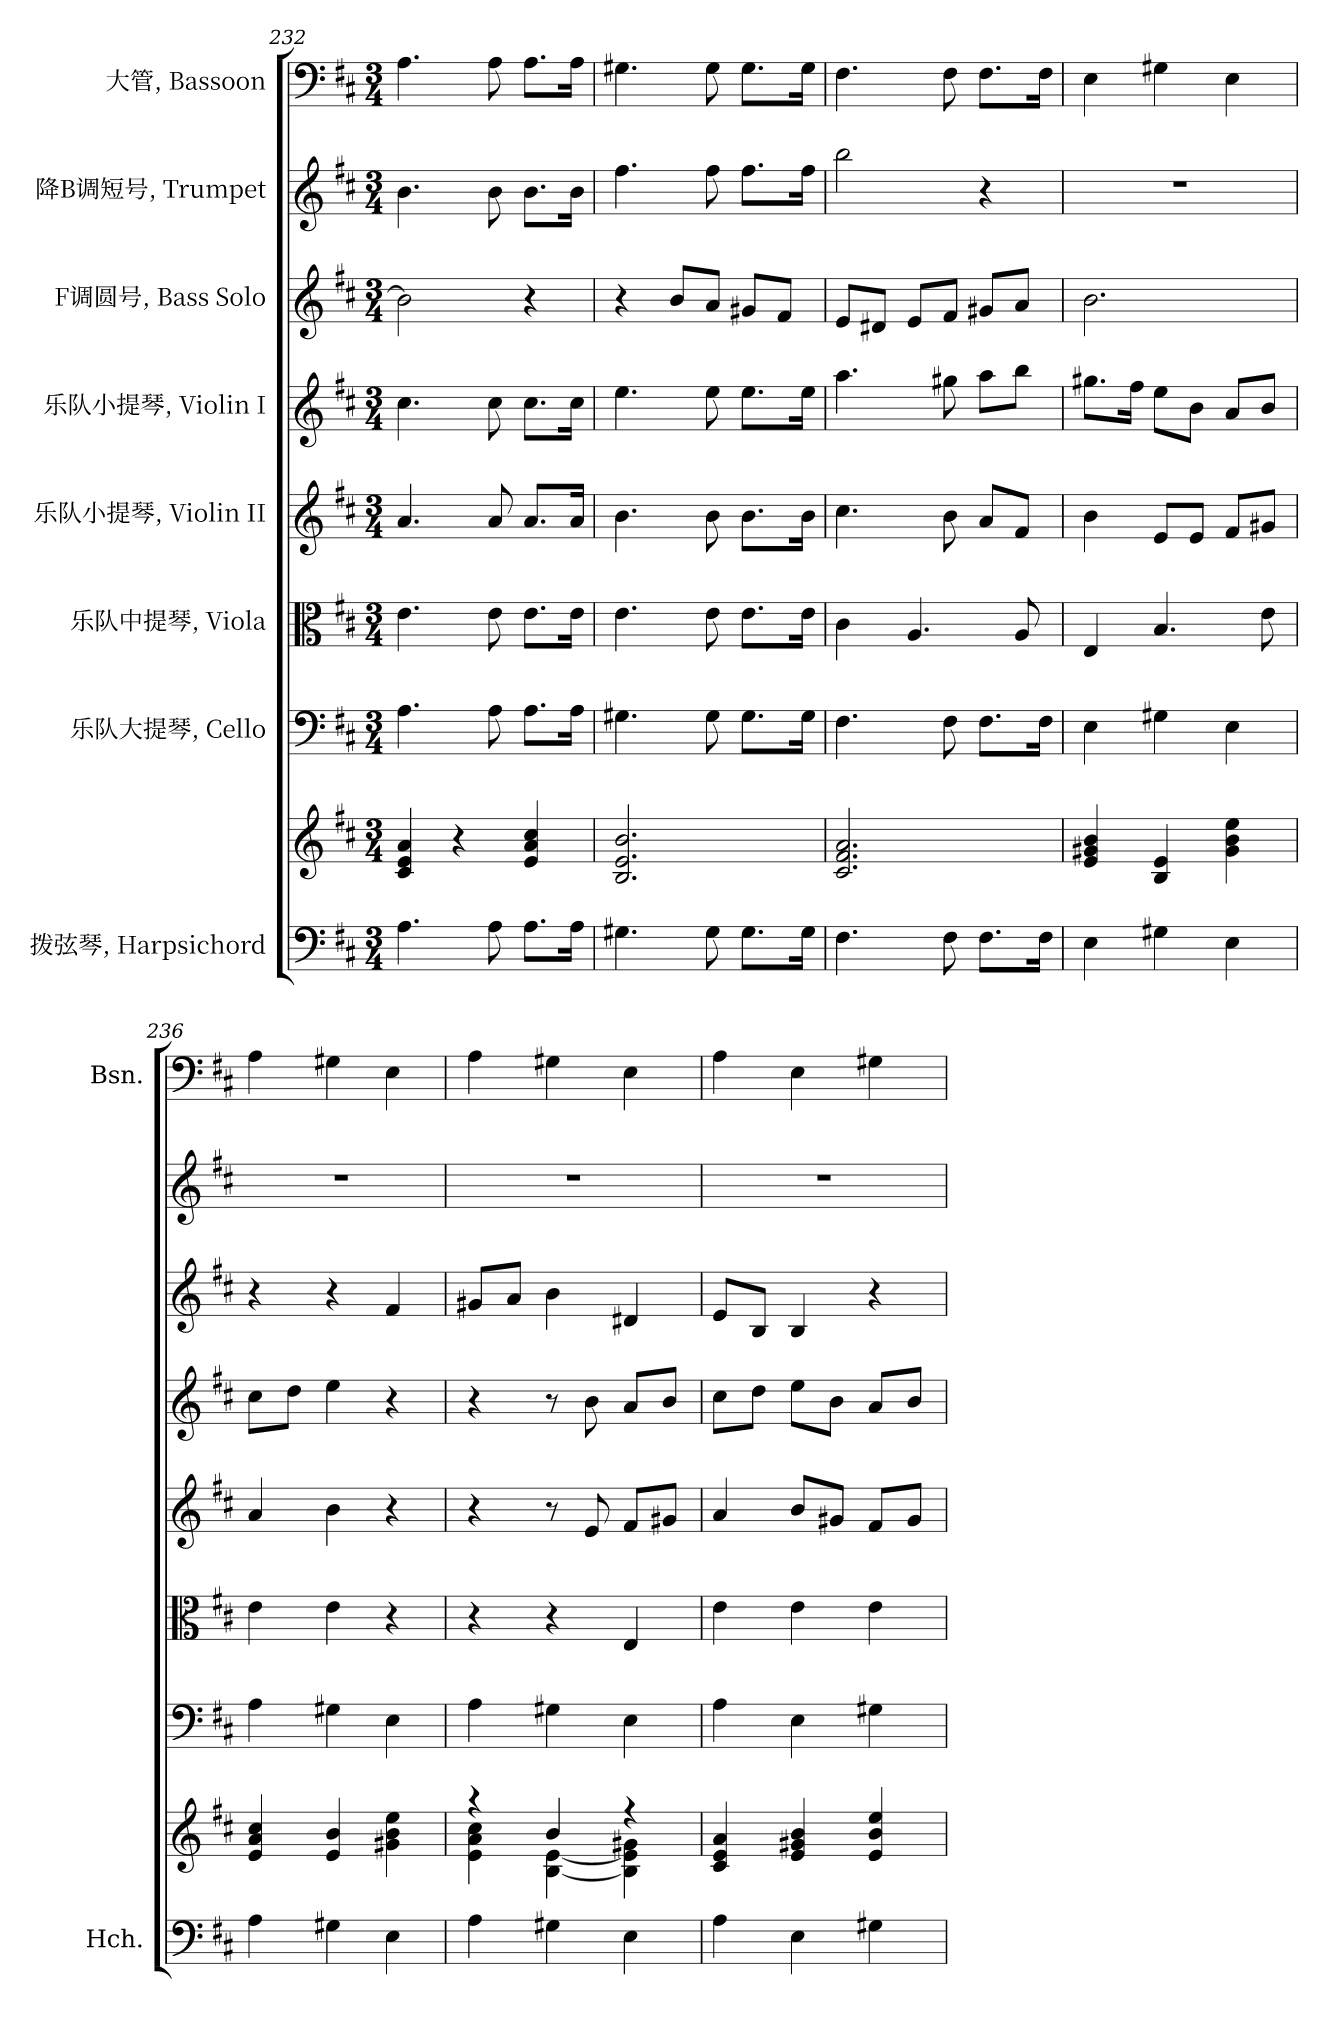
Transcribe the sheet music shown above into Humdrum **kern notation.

**kern	**kern	**kern	**kern	**kern	**kern	**kern	**kern	**kern
*part8	*part8	*part7	*part6	*part5	*part4	*part3	*part2	*part1
*staff9	*staff8	*staff7	*staff6	*staff5	*staff4	*staff3	*staff2	*staff1
*I"拨弦琴, Harpsichord	*	*I"乐队大提琴, Cello	*I"乐队中提琴, Viola	*I"乐队小提琴, Violin II	*I"乐队小提琴, Violin I	*I"F调圆号, Bass Solo	*I"降B调短号, Trumpet	*I"大管, Bassoon
*I'Hch.	*	*	*	*	*	*	*	*I'Bsn.
*clefF4	*clefG2	*clefF4	*clefC3	*clefG2	*clefG2	*clefG2	*clefG2	*clefF4
*	*	*	*	*	*	*ITrd4c7	*ITrd1c2	*
*k[f#c#]	*k[f#c#]	*k[f#c#]	*k[f#c#]	*k[f#c#]	*k[f#c#]	*k[f#]	*k[]	*k[f#c#]
*M3/4	*M3/4	*M3/4	*M3/4	*M3/4	*M3/4	*M3/4	*M3/4	*M3/4
=232	=232	=232	=232	=232	=232	=232	=232	=232
4.A\	4c#/ 4e/ 4a/	4.A\	4.e\	4.a/	4.cc#\	2e\]	4.a\	4.A\
.	4r	.	.	.	.	.	.	.
8A\	.	8A\	8e\	8a/	8cc#\	.	8a\	8A\
8.A\L	4e/ 4a/ 4cc#/	8.A\L	8.e\L	8.a/L	8.cc#\L	4r	8.a\L	8.A\L
16A\Jk	.	16A\Jk	16e\Jk	16a/Jk	16cc#\Jk	.	16a\Jk	16A\Jk
!!LO:PB:g=z
=233	=233	=233	=233	=233	=233	=233	=233	=233
4.G#X\	2.B/ 2.e/ 2.b/	4.G#X\	4.e\	4.b\	4.ee\	4r	4.ee\	4.G#X\
.	.	.	.	.	.	8e/L	.	.
8G#\	.	8G#\	8e\	8b\	8ee\	8d/J	8ee\	8G#\
8.G#\L	.	8.G#\L	8.e\L	8.b\L	8.ee\L	8c#X/L	8.ee\L	8.G#\L
.	.	.	.	.	.	8B/J	.	.
16G#\Jk	.	16G#\Jk	16e\Jk	16b\Jk	16ee\Jk	.	16ee\Jk	16G#\Jk
=234	=234	=234	=234	=234	=234	=234	=234	=234
4.F#\	2.c#/ 2.f#/ 2.a/	4.F#\	4c#\	4.cc#\	4.aa\	8A/L	2aa\	4.F#\
.	.	.	.	.	.	8G#X/J	.	.
.	.	.	4.A/	.	.	8A/L	.	.
8F#\	.	8F#\	.	8b\	8gg#X\	8B/J	.	8F#\
8.F#\L	.	8.F#\L	.	8a/L	8aa\L	8c#X/L	4r	8.F#\L
.	.	.	8A/	8f#/J	8bb\J	8d/J	.	.
16F#\Jk	.	16F#\Jk	.	.	.	.	.	16F#\Jk
=235	=235	=235	=235	=235	=235	=235	=235	=235
4E\	4e/ 4g#X/ 4b/	4E\	4E/	4b\	8.gg#X\L	2.e\	2.r	4E\
.	.	.	.	.	16ff#\Jk	.	.	.
4G#X\	4B/ 4e/	4G#X\	4.B/	8e/L	8ee\L	.	.	4G#X\
.	.	.	.	8e/J	8b\J	.	.	.
4E\	4g#\ 4b\ 4ee\	4E\	.	8f#/L	8a/L	.	.	4E\
.	.	.	8e\	8g#X/J	8b/J	.	.	.
=236	=236	=236	=236	=236	=236	=236	=236	=236
4A\	4e/ 4a/ 4cc#/	4A\	4e\	4a/	8cc#\L	4r	2.r	4A\
.	.	.	.	.	8dd\J	.	.	.
4G#X\	4e/ 4b/	4G#X\	4e\	4b\	4ee\	4r	.	4G#X\
4E\	4g#X\ 4b\ 4ee\	4E\	4r	4r	4r	4B/	.	4E\
=237	=237	=237	=237	=237	=237	=237	=237	=237
*	*^	*	*	*	*	*	*	*
4A\	4r	4e\ 4a\ 4cc#\	4A\	4r	4r	4r	8c#X/L	2.r	4A\
.	.	.	.	.	.	.	8d/J	.	.
4G#X\	4b/	[4B\ [4e\	4G#X\	4r	8r	8r	4e\	.	4G#X\
.	.	.	.	.	8e/	8b\	.	.	.
4E\	4r	4B\] 4e\] 4g#X\	4E\	4E/	8f#/L	8a/L	4G#X/	.	4E\
.	.	.	.	.	8g#X/J	8b/J	.	.	.
*	*v	*v	*	*	*	*	*	*	*
!!LO:PB:g=z
=238	=238	=238	=238	=238	=238	=238	=238	=238
4A\	4c#/ 4e/ 4a/	4A\	4e\	4a/	8cc#\L	8A/L	2.r	4A\
.	.	.	.	.	8dd\J	8E/J	.	.
4E\	4e/ 4g#X/ 4b/	4E\	4e\	8b/L	8ee\L	4E/	.	4E\
.	.	.	.	8g#X/J	8b\J	.	.	.
4G#X\	4e/ 4b/ 4ee/	4G#X\	4e\	8f#/L	8a/L	4r	.	4G#X\
.	.	.	.	8g#/J	8b/J	.	.	.
=	=	=	=	=	=	=	=	=
*-	*-	*-	*-	*-	*-	*-	*-	*-
